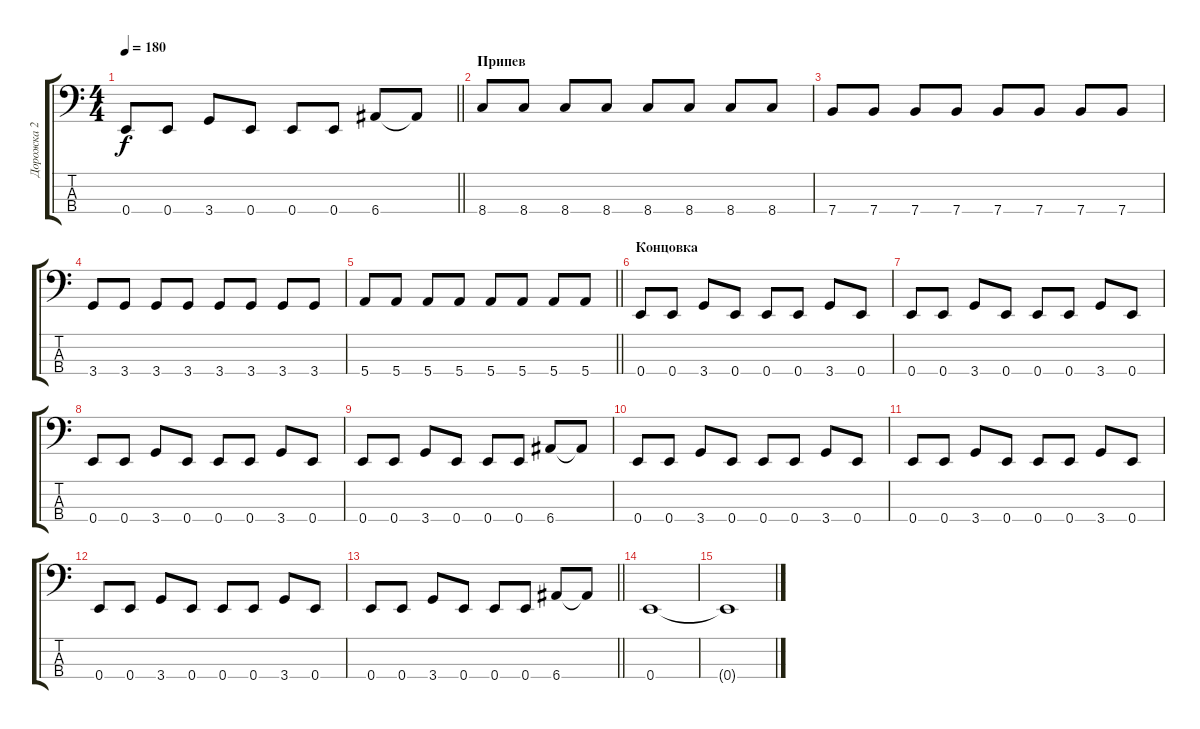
\track ("Дорожка 2" "Дорожка 2") {instrument electricbasspick}
\staff {score tabs}
\tuning (G2 D2 A1 E1) {hide}
\ts (4 4)
\tempo 180
\clef f4
\barLineRight lightlight
\ks c
0.4.8{dy f} 0.4.8 3.4.8 0.4.8 0.4.8 0.4.8 6.4.8 6.4{t}.8 |
\section ("" "Припев")
8.4.8 8.4.8 8.4.8 8.4.8 8.4.8 8.4.8 8.4.8 8.4.8 |
7.4.8 7.4.8 7.4.8 7.4.8 7.4.8 7.4.8 7.4.8 7.4.8 |
3.4.8 3.4.8 3.4.8 3.4.8 3.4.8 3.4.8 3.4.8 3.4.8 |
\barLineRight lightlight
5.4.8 5.4.8 5.4.8 5.4.8 5.4.8 5.4.8 5.4.8 5.4.8 |
\section ("" "Концовка")
0.4.8 0.4.8 3.4.8 0.4.8 0.4.8 0.4.8 3.4.8 0.4.8 |
0.4.8 0.4.8 3.4.8 0.4.8 0.4.8 0.4.8 3.4.8 0.4.8 |
0.4.8 0.4.8 3.4.8 0.4.8 0.4.8 0.4.8 3.4.8 0.4.8 |
0.4.8 0.4.8 3.4.8 0.4.8 0.4.8 0.4.8 6.4.8 6.4{t}.8 |
0.4.8 0.4.8 3.4.8 0.4.8 0.4.8 0.4.8 3.4.8 0.4.8 |
0.4.8 0.4.8 3.4.8 0.4.8 0.4.8 0.4.8 3.4.8 0.4.8 |
0.4.8 0.4.8 3.4.8 0.4.8 0.4.8 0.4.8 3.4.8 0.4.8 |
\barLineRight lightlight
0.4.8 0.4.8 3.4.8 0.4.8 0.4.8 0.4.8 6.4.8 6.4{t}.8 |
0.4.1 |
0.4{t}.1
